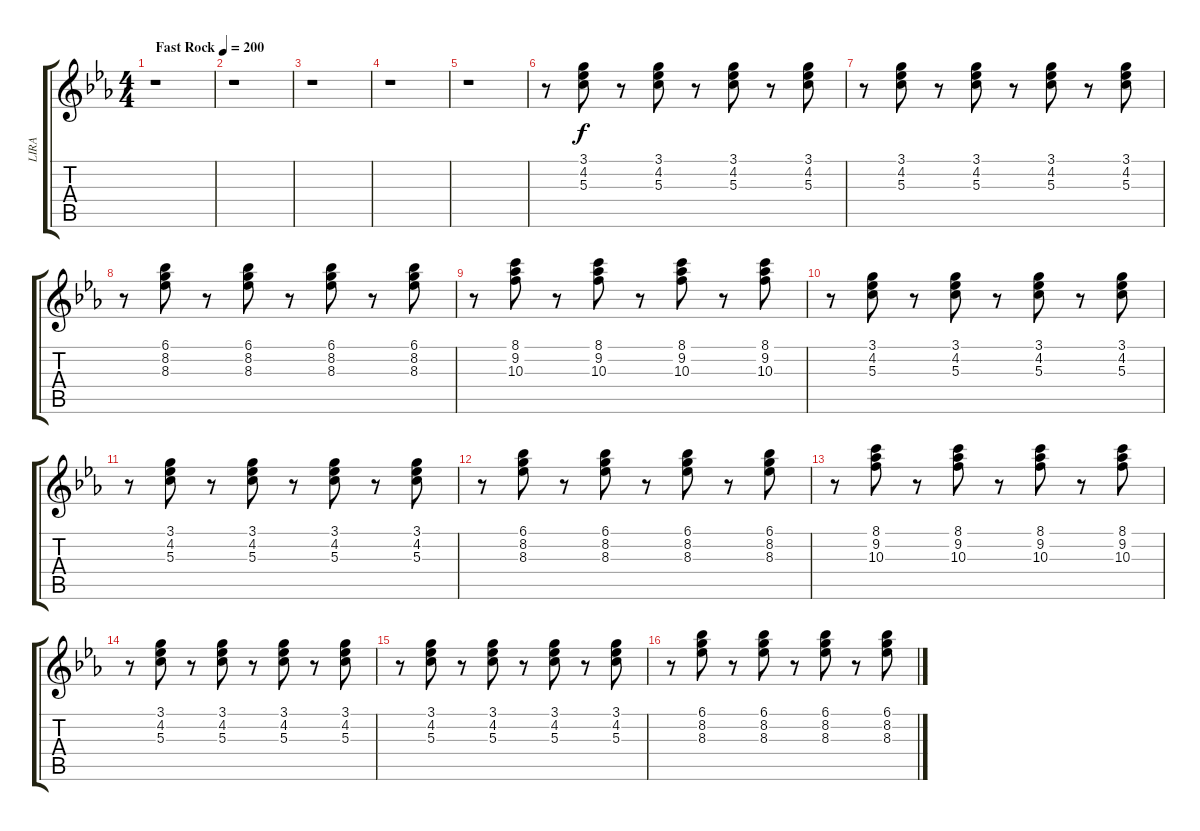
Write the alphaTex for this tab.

\track ("LIRA" "LIRA") {instrument electricguitarjazz}
\staff {score tabs}
\tuning (E4 B3 G3 D3 A2 E2) {hide}
\ts (4 4)
\tempo (200 "Fast Rock")
\clef g2
\ks cminor
r.1{dy f instrument electricguitarjazz} |
r.1 |
r.1 |
r.1 |
r.1 |
r.8 (3.1 4.2 5.3).8 r.8 (3.1 4.2 5.3).8 r.8 (3.1 4.2 5.3).8 r.8 (3.1 4.2 5.3).8 |
r.8 (3.1 4.2 5.3).8 r.8 (3.1 4.2 5.3).8 r.8 (3.1 4.2 5.3).8 r.8 (3.1 4.2 5.3).8 |
r.8 (6.1 8.2 8.3).8 r.8 (6.1 8.2 8.3).8 r.8 (6.1 8.2 8.3).8 r.8 (6.1 8.2 8.3).8 |
r.8 (8.1 9.2 10.3).8 r.8 (8.1 9.2 10.3).8 r.8 (8.1 9.2 10.3).8 r.8 (8.1 9.2 10.3).8 |
r.8 (3.1 4.2 5.3).8 r.8 (3.1 4.2 5.3).8 r.8 (3.1 4.2 5.3).8 r.8 (3.1 4.2 5.3).8 |
r.8 (3.1 4.2 5.3).8 r.8 (3.1 4.2 5.3).8 r.8 (3.1 4.2 5.3).8 r.8 (3.1 4.2 5.3).8 |
r.8 (6.1 8.2 8.3).8 r.8 (6.1 8.2 8.3).8 r.8 (6.1 8.2 8.3).8 r.8 (6.1 8.2 8.3).8 |
r.8 (8.1 9.2 10.3).8 r.8 (8.1 9.2 10.3).8 r.8 (8.1 9.2 10.3).8 r.8 (8.1 9.2 10.3).8 |
r.8 (3.1 4.2 5.3).8 r.8 (3.1 4.2 5.3).8 r.8 (3.1 4.2 5.3).8 r.8 (3.1 4.2 5.3).8 |
r.8 (3.1 4.2 5.3).8 r.8 (3.1 4.2 5.3).8 r.8 (3.1 4.2 5.3).8 r.8 (3.1 4.2 5.3).8 |
r.8 (6.1 8.2 8.3).8 r.8 (6.1 8.2 8.3).8 r.8 (6.1 8.2 8.3).8 r.8 (6.1 8.2 8.3).8
